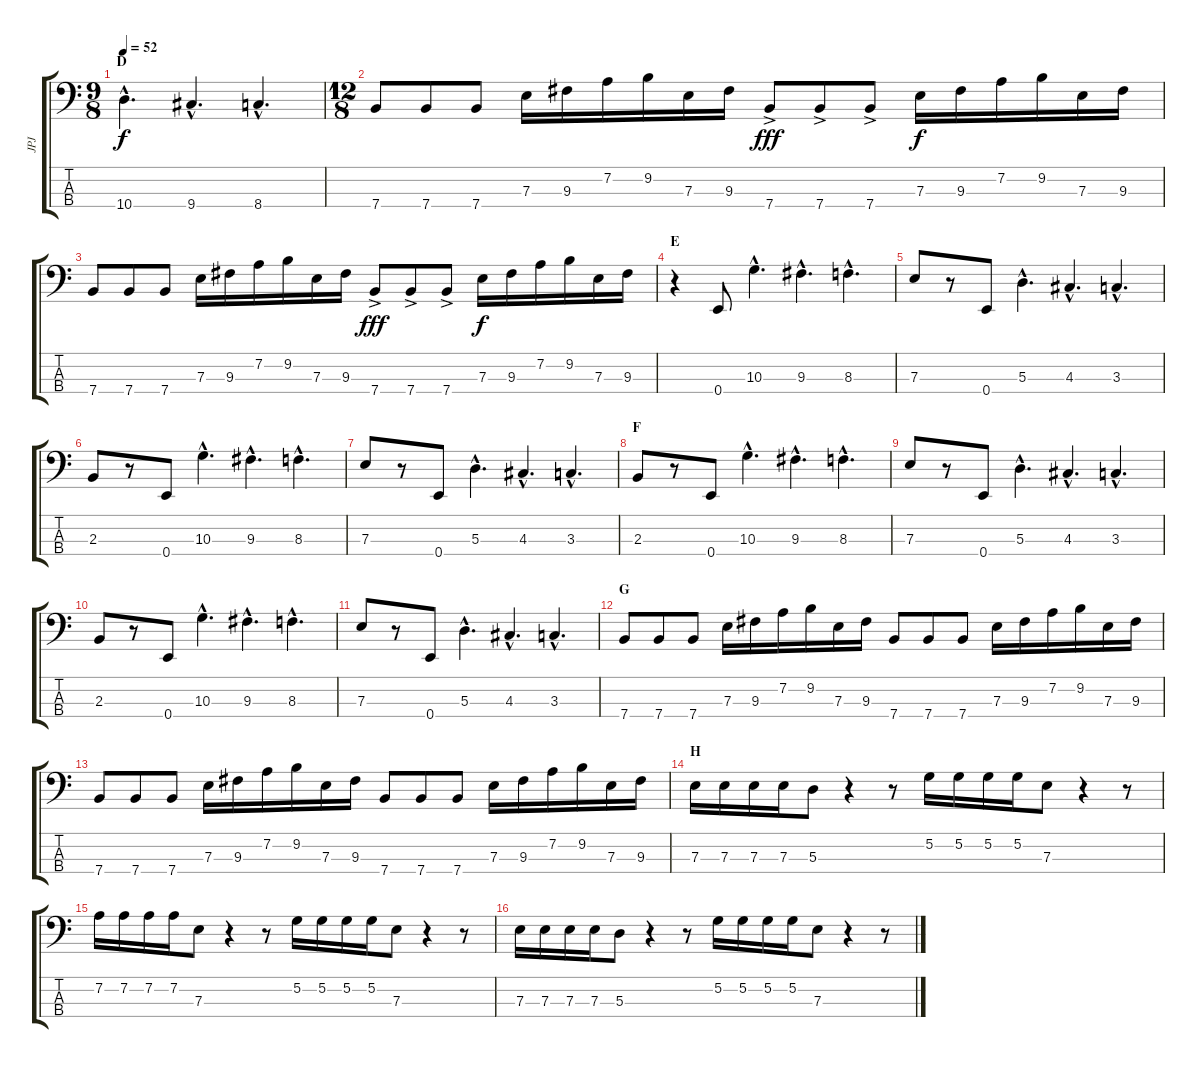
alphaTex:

\track ("JPJ" "JPJ") {instrument electricbassfinger}
\staff {score tabs}
\tuning (G2 D2 A1 E1) {hide}
\ts (9 8)
\section ("" "D")
\tempo 52
\clef f4
\ks c
10.4{hac}.4{d dy f} 9.4{hac}.4{d} 8.4{hac}.4{d} |
\ts (12 8)
7.4.8 7.4.8 7.4.8 7.3.16 9.3.16 7.2.16 9.2.16 7.3.16 9.3.16 7.4{ac}.8{dy fff} 7.4{ac}.8 7.4{ac}.8 7.3.16{dy f} 9.3.16 7.2.16 9.2.16 7.3.16 9.3.16 |
7.4.8 7.4.8 7.4.8 7.3.16 9.3.16 7.2.16 9.2.16 7.3.16 9.3.16 7.4{ac}.8{dy fff} 7.4{ac}.8 7.4{ac}.8 7.3.16{dy f} 9.3.16 7.2.16 9.2.16 7.3.16 9.3.16 |
\section ("" "E")
r.4 0.4.8 10.3{hac}.4{d} 9.3{hac}.4{d} 8.3{hac}.4{d} |
7.3.8 r.8 0.4.8 5.3{hac}.4{d} 4.3{hac}.4{d} 3.3{hac}.4{d} |
2.3.8 r.8 0.4.8 10.3{hac}.4{d} 9.3{hac}.4{d} 8.3{hac}.4{d} |
7.3.8 r.8 0.4.8 5.3{hac}.4{d} 4.3{hac}.4{d} 3.3{hac}.4{d} |
\section ("" "F")
2.3.8 r.8 0.4.8 10.3{hac}.4{d} 9.3{hac}.4{d} 8.3{hac}.4{d} |
7.3.8 r.8 0.4.8 5.3{hac}.4{d} 4.3{hac}.4{d} 3.3{hac}.4{d} |
2.3.8 r.8 0.4.8 10.3{hac}.4{d} 9.3{hac}.4{d} 8.3{hac}.4{d} |
7.3.8 r.8 0.4.8 5.3{hac}.4{d} 4.3{hac}.4{d} 3.3{hac}.4{d} |
\section ("" "G")
7.4.8 7.4.8 7.4.8 7.3.16 9.3.16 7.2.16 9.2.16 7.3.16 9.3.16 7.4.8 7.4.8 7.4.8 7.3.16 9.3.16 7.2.16 9.2.16 7.3.16 9.3.16 |
7.4.8 7.4.8 7.4.8 7.3.16 9.3.16 7.2.16 9.2.16 7.3.16 9.3.16 7.4.8 7.4.8 7.4.8 7.3.16 9.3.16 7.2.16 9.2.16 7.3.16 9.3.16 |
\section ("" "H")
7.3.16 7.3.16 7.3.16 7.3.16 5.3.8 r.4 r.8 5.2.16 5.2.16 5.2.16 5.2.16 7.3.8 r.4 r.8 |
7.2.16 7.2.16 7.2.16 7.2.16 7.3.8 r.4 r.8 5.2.16 5.2.16 5.2.16 5.2.16 7.3.8 r.4 r.8 |
7.3.16 7.3.16 7.3.16 7.3.16 5.3.8 r.4 r.8 5.2.16 5.2.16 5.2.16 5.2.16 7.3.8 r.4 r.8
